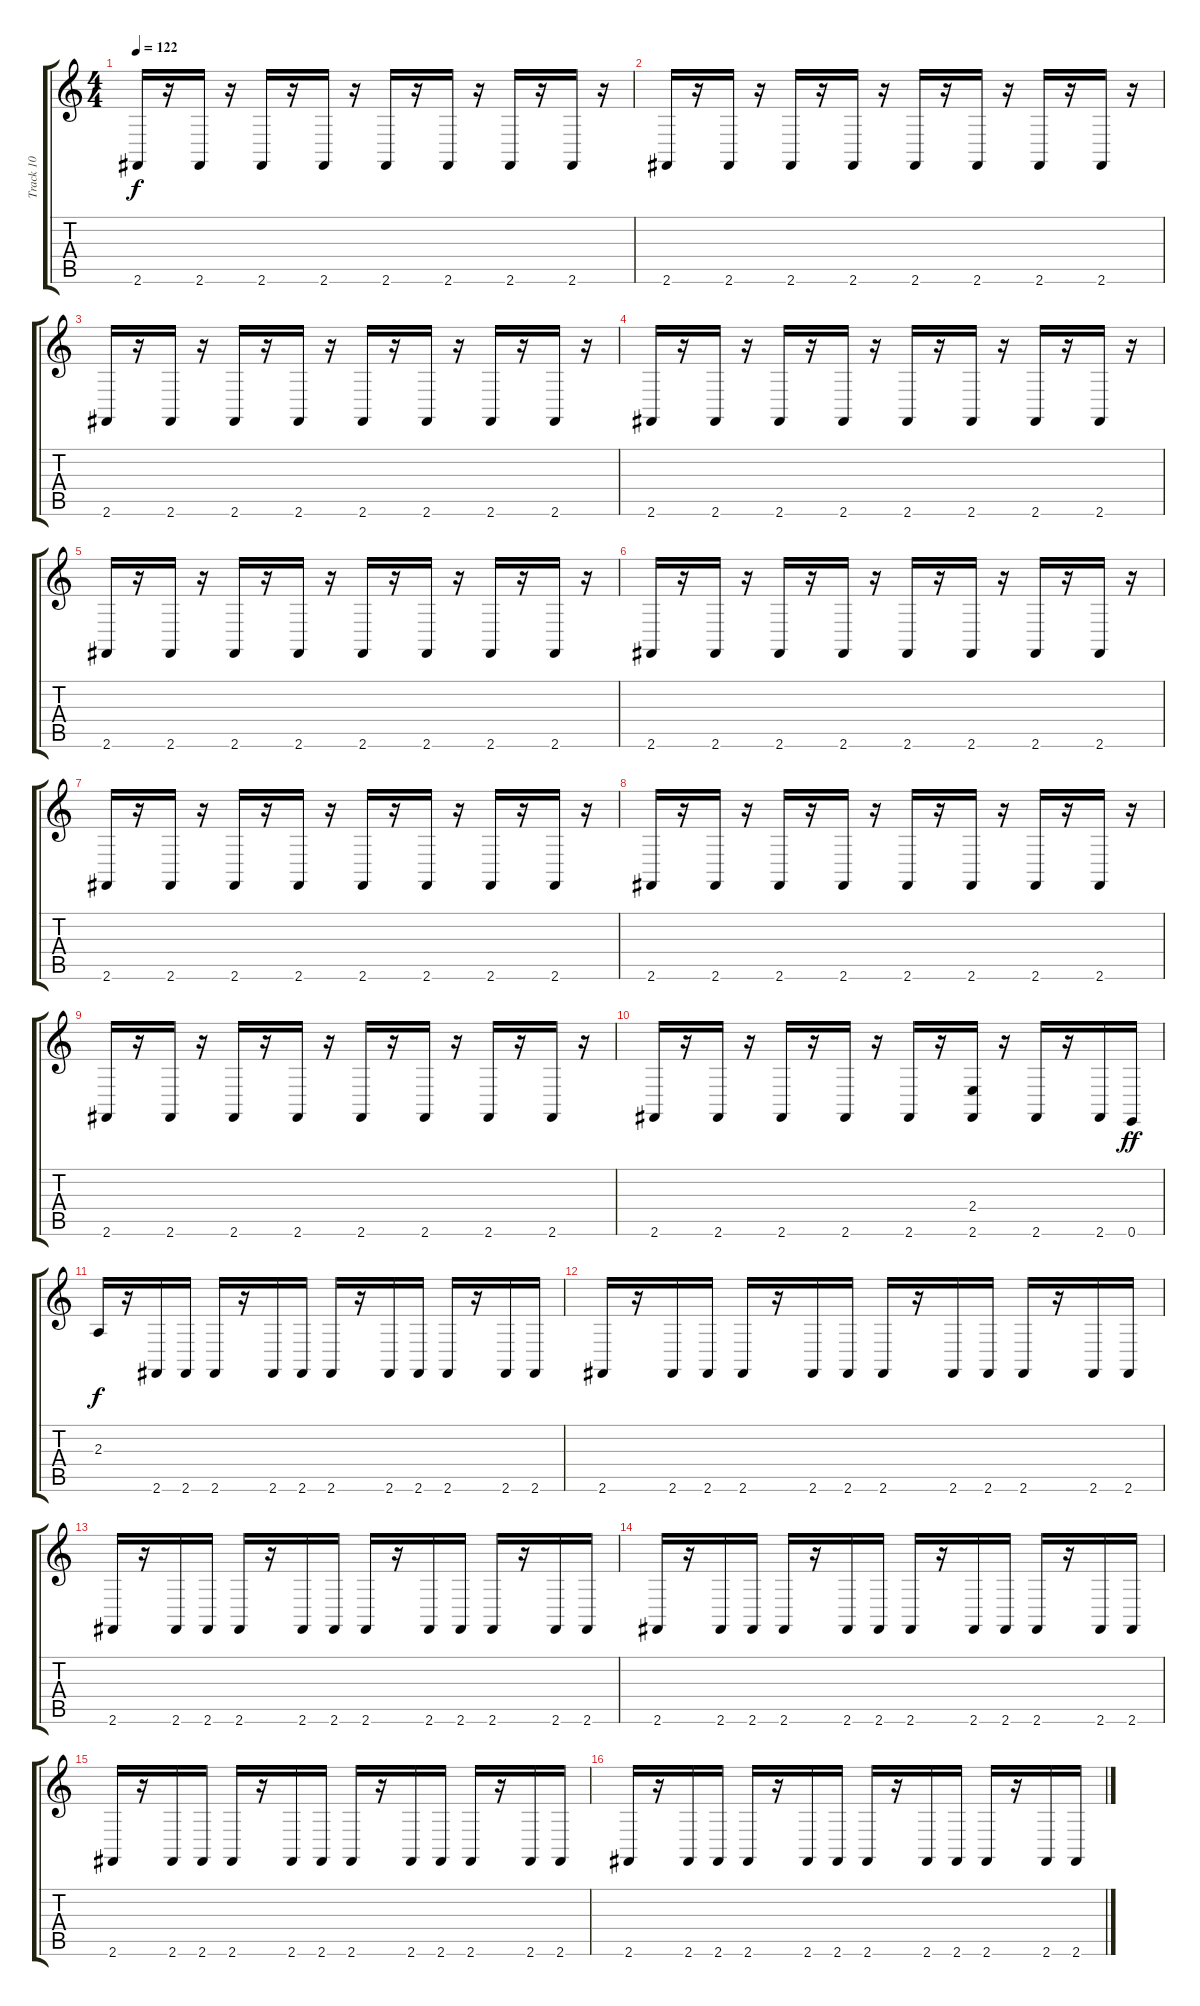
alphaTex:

\track ("Track 10" "Track 10") {instrument synthdrum}
\staff {score tabs}
\tuning (E4 B3 G3 D3 A2 E2) {hide}
\ts (4 4)
\tempo 122
\clef g2
\ks c
2.6.16{dy f} r.16 2.6.16 r.16 2.6.16 r.16 2.6.16 r.16 2.6.16 r.16 2.6.16 r.16 2.6.16 r.16 2.6.16 r.16 |
2.6.16 r.16 2.6.16 r.16 2.6.16 r.16 2.6.16 r.16 2.6.16 r.16 2.6.16 r.16 2.6.16 r.16 2.6.16 r.16 |
2.6.16 r.16 2.6.16 r.16 2.6.16 r.16 2.6.16 r.16 2.6.16 r.16 2.6.16 r.16 2.6.16 r.16 2.6.16 r.16 |
2.6.16 r.16 2.6.16 r.16 2.6.16 r.16 2.6.16 r.16 2.6.16 r.16 2.6.16 r.16 2.6.16 r.16 2.6.16 r.16 |
2.6.16 r.16 2.6.16 r.16 2.6.16 r.16 2.6.16 r.16 2.6.16 r.16 2.6.16 r.16 2.6.16 r.16 2.6.16 r.16 |
2.6.16 r.16 2.6.16 r.16 2.6.16 r.16 2.6.16 r.16 2.6.16 r.16 2.6.16 r.16 2.6.16 r.16 2.6.16 r.16 |
2.6.16 r.16 2.6.16 r.16 2.6.16 r.16 2.6.16 r.16 2.6.16 r.16 2.6.16 r.16 2.6.16 r.16 2.6.16 r.16 |
2.6.16 r.16 2.6.16 r.16 2.6.16 r.16 2.6.16 r.16 2.6.16 r.16 2.6.16 r.16 2.6.16 r.16 2.6.16 r.16 |
2.6.16 r.16 2.6.16 r.16 2.6.16 r.16 2.6.16 r.16 2.6.16 r.16 2.6.16 r.16 2.6.16 r.16 2.6.16 r.16 |
2.6.16 r.16 2.6.16 r.16 2.6.16 r.16 2.6.16 r.16 2.6.16 r.16 (2.4 2.6).16 r.16 2.6.16 r.16 2.6.16 0.6.16{dy ff} |
2.3.16{dy f} r.16 2.6.16 2.6.16 2.6.16 r.16 2.6.16 2.6.16 2.6.16 r.16 2.6.16 2.6.16 2.6.16 r.16 2.6.16 2.6.16 |
2.6.16 r.16 2.6.16 2.6.16 2.6.16 r.16 2.6.16 2.6.16 2.6.16 r.16 2.6.16 2.6.16 2.6.16 r.16 2.6.16 2.6.16 |
2.6.16 r.16 2.6.16 2.6.16 2.6.16 r.16 2.6.16 2.6.16 2.6.16 r.16 2.6.16 2.6.16 2.6.16 r.16 2.6.16 2.6.16 |
2.6.16 r.16 2.6.16 2.6.16 2.6.16 r.16 2.6.16 2.6.16 2.6.16 r.16 2.6.16 2.6.16 2.6.16 r.16 2.6.16 2.6.16 |
2.6.16 r.16 2.6.16 2.6.16 2.6.16 r.16 2.6.16 2.6.16 2.6.16 r.16 2.6.16 2.6.16 2.6.16 r.16 2.6.16 2.6.16 |
2.6.16 r.16 2.6.16 2.6.16 2.6.16 r.16 2.6.16 2.6.16 2.6.16 r.16 2.6.16 2.6.16 2.6.16 r.16 2.6.16 2.6.16
